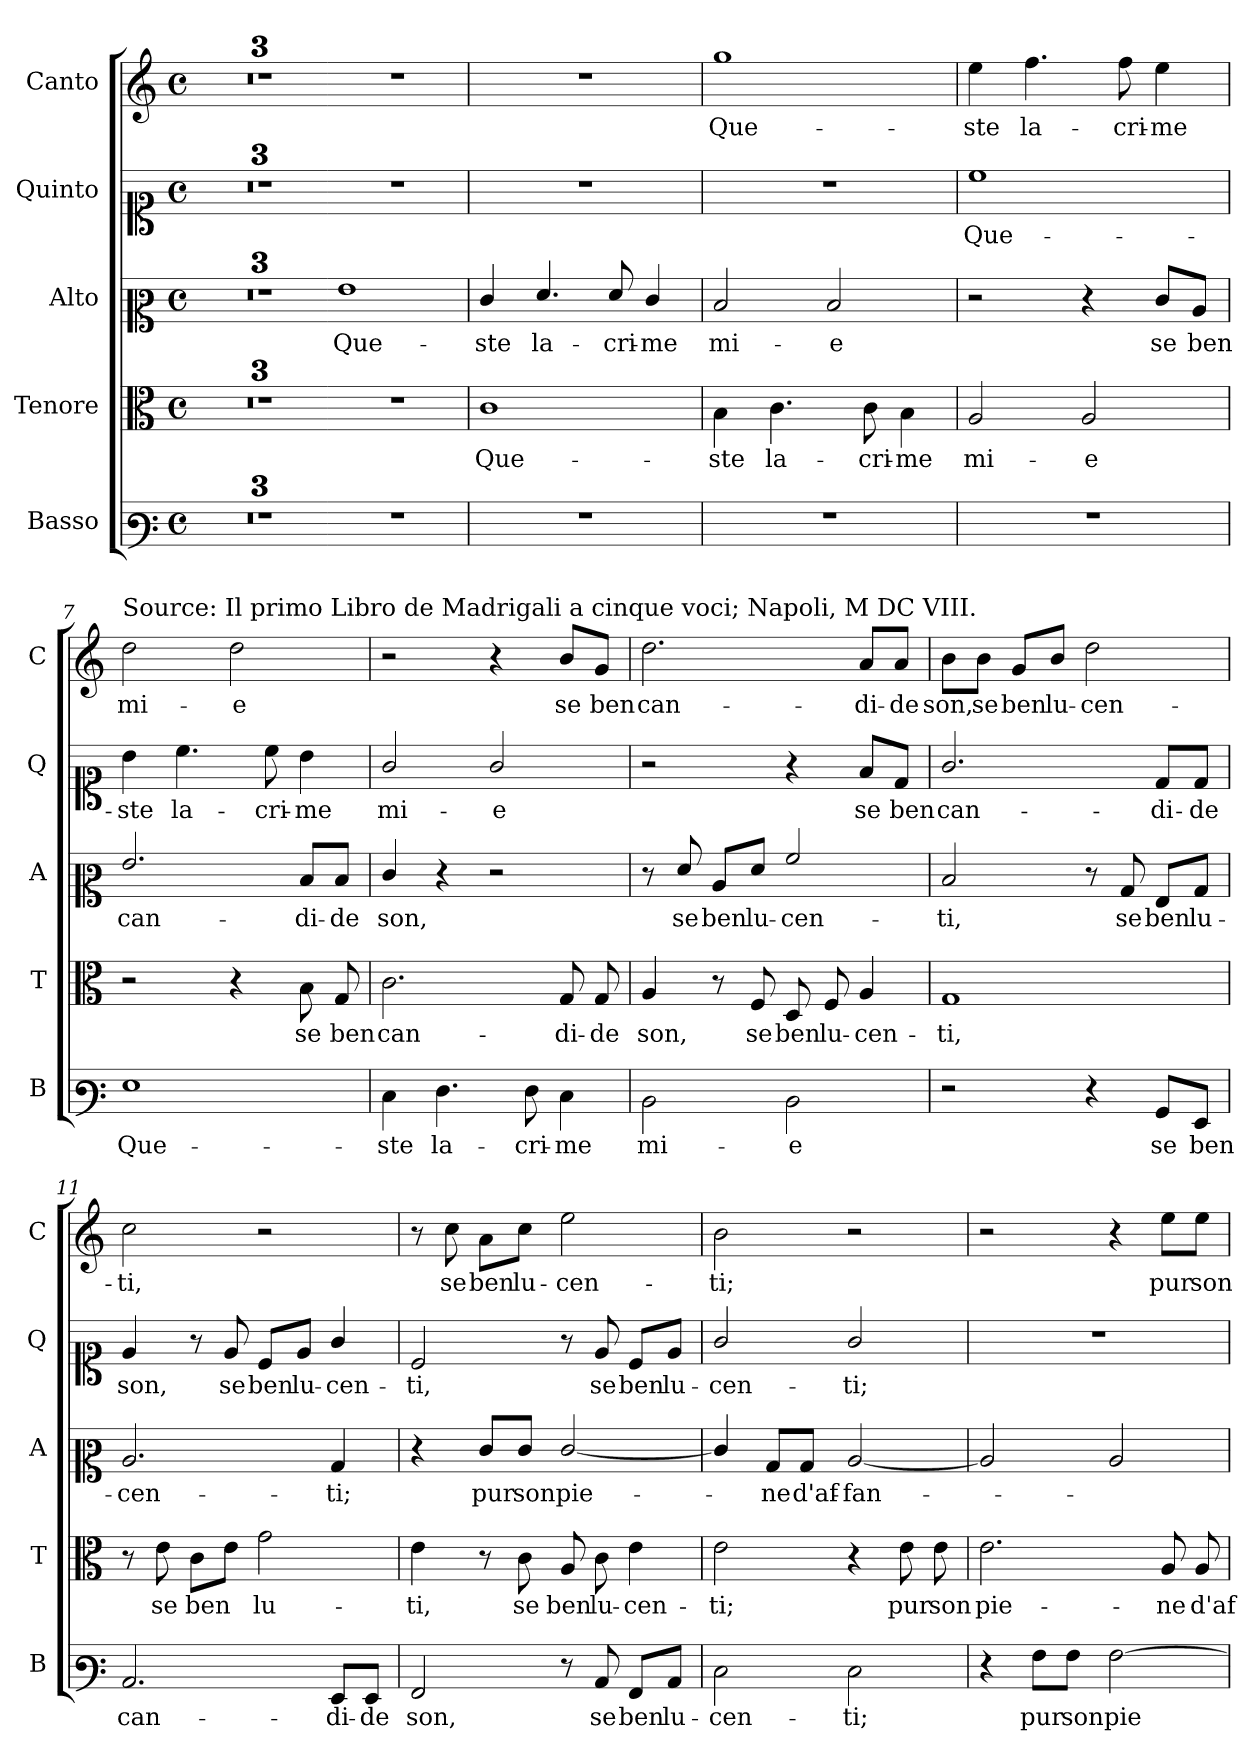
**kern	**text	**kern	**text	**kern	**text	**kern	**text	**kern	**text
*part5	*part5	*part4	*part4	*part3	*part3	*part2	*part2	*part1	*part1
*staff5	*staff5	*staff4	*staff4	*staff3	*staff3	*staff2	*staff2	*staff1	*staff1
*I"Basso	*	*I"Tenore	*	*I"Alto	*	*I"Quinto	*	*I"Canto	*
*I'B	*	*I'T	*	*I'A	*	*I'Q	*	*I'C	*
!!LO:LB:g=z
*clefF3	*	*clefC3	*	*clefC2	*	*clefC1	*	*clefG2	*
*k[]	*	*k[]	*	*k[]	*	*k[]	*	*k[]	*
*C:	*	*C:	*	*C:	*	*C:	*	*C:	*
*M4/4	*	*M4/4	*	*M4/4	*	*M4/4	*	*M4/4	*
*met(c)	*	*met(c)	*	*met(c)	*	*met(c)	*	*met(c)	*
=1	=1	=1	=1	=1	=1	=1	=1	=1	=1
1ryy	.	1ryy	.	1ryy	.	1ryy	.	1ryy	.
=2	=2	=2	=2	=2	=2	=2	=2	=2	=2
1r	.	1r	.	1r	.	1r	.	1r	.
=3	=3	=3	=3	=3	=3	=3	=3	=3	=3
*clefF4	*	*clefGv2	*	*clefG2	*	*clefG2	*	*	*
1ryy	.	1ryy	.	1ryy	.	1ryy	.	1ryy	.
=3X1-	=3X1-	=3X1-	=3X1-	=3X1-	=3X1-	=3X1-	=3X1-	=3X1-	=3X1-
!	!	!	!	!	!LO:LY:b	!	!	!	!
1r	.	1r	.	1g	Que-	1r	.	1r	.
=4	=4	=4	=4	=4	=4	=4	=4	=4	=4
!	!	!	!LO:LY:b	!	!LO:LY:b	!	!	!	!
1r	.	1c	Que-	4e/	-ste	1r	.	1r	.
!	!	!	!	!	!LO:LY:b	!	!	!	!
.	.	.	.	4.f/	la-	.	.	.	.
!	!	!	!	!	!LO:LY:b	!	!	!	!
.	.	.	.	8f/	-cri-	.	.	.	.
!	!	!	!	!	!LO:LY:b	!	!	!	!
.	.	.	.	4e/	-me	.	.	.	.
=5	=5	=5	=5	=5	=5	=5	=5	=5	=5
!	!	!	!LO:LY:b	!	!LO:LY:b	!	!	!	!LO:LY:b
1r	.	4B\	-ste	2d/	mi-	1r	.	1gg	Que-
!	!	!	!LO:LY:b	!	!	!	!	!	!
.	.	4.c\	la-	.	.	.	.	.	.
!	!	!	!	!	!LO:LY:b	!	!	!	!
.	.	.	.	2d/	-e	.	.	.	.
!	!	!	!LO:LY:b	!	!	!	!	!	!
.	.	8c\	-cri-	.	.	.	.	.	.
!	!	!	!LO:LY:b	!	!	!	!	!	!
.	.	4B\	-me	.	.	.	.	.	.
=6	=6	=6	=6	=6	=6	=6	=6	=6	=6
!	!	!	!LO:LY:b	!	!	!	!LO:LY:b	!	!LO:LY:b
1r	.	2A/	mi-	2r	.	1cc	Que-	4ee\	-ste
!	!	!	!	!	!	!	!	!	!LO:LY:b
.	.	.	.	.	.	.	.	4.ff\	la-
!	!	!	!LO:LY:b	!	!	!	!	!	!
.	.	2A/	-e	4r	.	.	.	.	.
!	!	!	!	!	!	!	!	!	!LO:LY:b
.	.	.	.	.	.	.	.	8ff\	-cri-
!	!	!	!	!	!LO:LY:b	!	!	!	!LO:LY:b
.	.	.	.	8e/L	se	.	.	4ee\	-me
!	!	!	!	!	!LO:LY:b	!	!	!	!
.	.	.	.	8c/J	ben	.	.	.	.
!!LO:LB:g=z
=7	=7	=7	=7	=7	=7	=7	=7	=7	=7
!	!	!	!	!	!	!	!	!LO:TX:a:t=Source&colon; Il primo Libro de Madrigali a cinque voci; Napoli, M DC VIII.	!
!	!LO:LY:b	!	!	!	!LO:LY:b	!	!LO:LY:b	!	!LO:LY:b
1G	Que-	2r	.	2.g/	can-	4b\	-ste	2dd\	mi-
!	!	!	!	!	!	!	!LO:LY:b	!	!
.	.	.	.	.	.	4.cc\	la-	.	.
!	!	!	!	!	!	!	!	!	!LO:LY:b
.	.	4r	.	.	.	.	.	2dd\	-e
!	!	!	!	!	!	!	!LO:LY:b	!	!
.	.	.	.	.	.	8cc\	-cri-	.	.
!	!	!	!LO:LY:b	!	!LO:LY:b	!	!LO:LY:b	!	!
.	.	8B\	se	8d/L	-di-	4b\	-me	.	.
!	!	!	!LO:LY:b	!	!LO:LY:b	!	!	!	!
.	.	8G/	ben	8d/J	-de	.	.	.	.
=8	=8	=8	=8	=8	=8	=8	=8	=8	=8
!	!LO:LY:b	!	!LO:LY:b	!	!LO:LY:b	!	!LO:LY:b	!	!
4E\	-ste	2.c\	can-	4e/	son,	2g/	mi-	2r	.
!	!LO:LY:b	!	!	!	!	!	!	!	!
4.F\	la-	.	.	4r	.	.	.	.	.
!	!	!	!	!	!	!	!LO:LY:b	!	!
.	.	.	.	2r	.	2g/	-e	4r	.
!	!LO:LY:b	!	!	!	!	!	!	!	!
8F\	-cri-	.	.	.	.	.	.	.	.
!	!LO:LY:b	!	!LO:LY:b	!	!	!	!	!	!LO:LY:b
4E\	-me	8G/	-di-	.	.	.	.	8b/L	se
!	!	!	!LO:LY:b	!	!	!	!	!	!LO:LY:b
.	.	8G/	-de	.	.	.	.	8g/J	ben
=9	=9	=9	=9	=9	=9	=9	=9	=9	=9
!	!LO:LY:b	!	!LO:LY:b	!	!	!	!	!	!LO:LY:b
2D\	mi-	4A/	son,	8r	.	2r	.	2.dd\	can-
!	!	!	!	!	!LO:LY:b	!	!	!	!
.	.	.	.	8f/	se	.	.	.	.
!	!	!	!	!	!LO:LY:b	!	!	!	!
.	.	8r	.	8c/L	ben	.	.	.	.
!	!	!	!LO:LY:b	!	!LO:LY:b	!	!	!	!
.	.	8F/	se	8f/J	lu-	.	.	.	.
!	!LO:LY:b	!	!LO:LY:b	!	!LO:LY:b	!	!	!	!
2D\	-e	8D/	ben	2a/	-cen-	4r	.	.	.
!	!	!	!LO:LY:b	!	!	!	!	!	!
.	.	8F/	lu-	.	.	.	.	.	.
!	!	!	!LO:LY:b	!	!	!	!LO:LY:b	!	!LO:LY:b
.	.	4A/	-cen-	.	.	8f/L	se	8a/L	-di-
!	!	!	!	!	!	!	!LO:LY:b	!	!LO:LY:b
.	.	.	.	.	.	8d/J	ben	8a/J	-de
=10	=10	=10	=10	=10	=10	=10	=10	=10	=10
!	!	!	!LO:LY:b	!	!LO:LY:b	!	!LO:LY:b	!	!LO:LY:b
2r	.	1G	-ti,	2d/	-ti,	2.g/	can-	8b\L	son,
!	!	!	!	!	!	!	!	!	!LO:LY:b
.	.	.	.	.	.	.	.	8b\J	se
!	!	!	!	!	!	!	!	!	!LO:LY:b
.	.	.	.	.	.	.	.	8g/L	ben
!	!	!	!	!	!	!	!	!	!LO:LY:b
.	.	.	.	.	.	.	.	8b/J	lu-
!	!	!	!	!	!	!	!	!	!LO:LY:b
4r	.	.	.	8r	.	.	.	2dd\	-cen-
!	!	!	!	!	!LO:LY:b	!	!	!	!
.	.	.	.	8B/	se	.	.	.	.
!	!LO:LY:b	!	!	!	!LO:LY:b	!	!LO:LY:b	!	!
8BB/L	se	.	.	8G/L	ben	8d/L	-di-	.	.
!	!LO:LY:b	!	!	!	!LO:LY:b	!	!LO:LY:b	!	!
8GG/J	ben	.	.	8B/J	lu-	8d/J	-de	.	.
=11	=11	=11	=11	=11	=11	=11	=11	=11	=11
!	!LO:LY:b	!	!	!	!LO:LY:b	!	!LO:LY:b	!	!LO:LY:b
2.C/	can-	8r	.	2.c/	-cen-	4e/	son,	2cc\	-ti,
!	!	!	!LO:LY:b	!	!	!	!	!	!
.	.	8e\	se	.	.	.	.	.	.
!	!	!	!LO:LY:b	!	!	!	!	!	!
.	.	8c\L	ben	.	.	8r	.	.	.
!	!	!	!	!	!	!	!LO:LY:b	!	!
.	.	8e\J	.	.	.	8e/	se	.	.
!	!	!	!LO:LY:b	!	!	!	!LO:LY:b	!	!
.	.	2g\	lu-	.	.	8c/L	ben	2r	.
!	!	!	!	!	!	!	!LO:LY:b	!	!
.	.	.	.	.	.	8e/J	lu-	.	.
!	!LO:LY:b	!	!	!	!LO:LY:b	!	!LO:LY:b	!	!
8GG/L	-di-	.	.	4B/	-ti;	4g/	-cen-	.	.
!	!LO:LY:b	!	!	!	!	!	!	!	!
8GG/J	-de	.	.	.	.	.	.	.	.
!!LO:PB:g=z
=12	=12	=12	=12	=12	=12	=12	=12	=12	=12
!	!LO:LY:b	!	!LO:LY:b	!	!	!	!LO:LY:b	!	!
2AA/	son,	4e\	-ti,	4r	.	2c/	-ti,	8r	.
!	!	!	!	!	!	!	!	!	!LO:LY:b
.	.	.	.	.	.	.	.	8cc\	se
!	!	!	!	!	!LO:LY:b	!	!	!	!LO:LY:b
.	.	8r	.	8e/L	pur	.	.	8a\L	ben
!	!	!	!LO:LY:b	!	!LO:LY:b	!	!	!	!LO:LY:b
.	.	8c\	se	8e/J	son	.	.	8cc\J	lu-
!	!	!	!LO:LY:b	!	!LO:LY:b	!	!	!	!LO:LY:b
8r	.	8A/	ben	[2e/	pie-	8r	.	2ee\	-cen-
!	!LO:LY:b	!	!LO:LY:b	!	!	!	!LO:LY:b	!	!
8C/	se	8c\	lu-	.	.	8e/	se	.	.
!	!LO:LY:b	!	!LO:LY:b	!	!	!	!LO:LY:b	!	!
8AA/L	ben	4e\	-cen-	.	.	8c/L	ben	.	.
!	!LO:LY:b	!	!	!	!	!	!LO:LY:b	!	!
8C/J	lu-	.	.	.	.	8e/J	lu-	.	.
=13	=13	=13	=13	=13	=13	=13	=13	=13	=13
!	!LO:LY:b	!	!LO:LY:b	!	!	!	!LO:LY:b	!	!LO:LY:b
2E\	-cen-	2e\	-ti;	4e/]	.	2g/	-cen-	2b\	-ti;
!	!	!	!	!	!LO:LY:b	!	!	!	!
.	.	.	.	8B/L	-ne	.	.	.	.
!	!	!	!	!	!LO:LY:b	!	!	!	!
.	.	.	.	8B/J	d'af-	.	.	.	.
!	!LO:LY:b	!	!	!	!LO:LY:b	!	!LO:LY:b	!	!
2E\	-ti;	4r	.	[2c/	-fan-	2g/	-ti;	2r	.
!	!	!	!LO:LY:b	!	!	!	!	!	!
.	.	8e\	pur	.	.	.	.	.	.
!	!	!	!LO:LY:b	!	!	!	!	!	!
.	.	8e\	son	.	.	.	.	.	.
=14	=14	=14	=14	=14	=14	=14	=14	=14	=14
!	!	!	!LO:LY:b	!	!	!	!	!	!
4r	.	2.e\	pie-	2c/]	.	1r	.	2r	.
!	!LO:LY:b	!	!	!	!	!	!	!	!
8A\L	pur	.	.	.	.	.	.	.	.
!	!LO:LY:b	!	!	!	!	!	!	!	!
8A\J	son	.	.	.	.	.	.	.	.
!	!LO:LY:b	!	!	!	!	!	!	!	!
[2A\	pie-	.	.	2c/	.	.	.	4r	.
!	!	!	!LO:LY:b	!	!	!	!	!	!LO:LY:b
.	.	8A/	-ne	.	.	.	.	8ee\L	pur
!	!	!	!LO:LY:b	!	!	!	!	!	!LO:LY:b
.	.	8A/	d'af-	.	.	.	.	8ee\J	son
=	=	=	=	=	=	=	=	=	=
*-	*-	*-	*-	*-	*-	*-	*-	*-	*-
